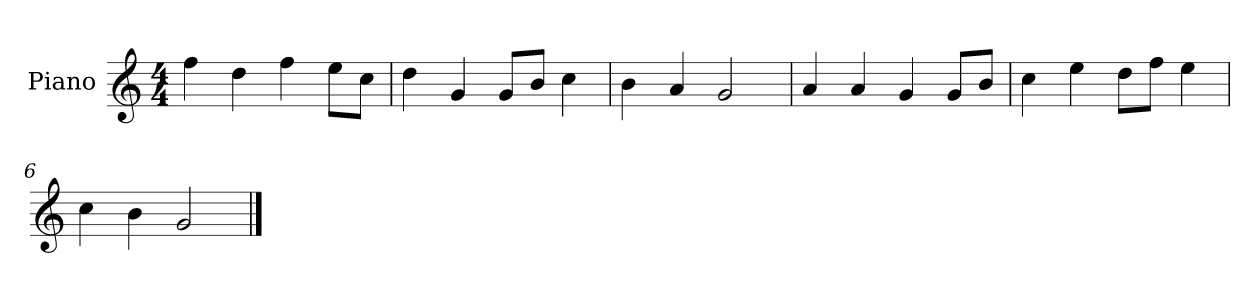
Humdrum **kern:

**kern
*part1
*staff1
*I"Piano
*I'P-no
*clefG2
*k[]
*M4/4
*MM90
=1
4ff\
4dd\
4ff\
8ee\L
8cc\J
=2
4dd\
4g/
8g/L
8b/J
4cc\
=3
4b\
4a/
2g/
=4
4a/
4a/
4g/
8g/L
8b/J
=5
4cc\
4ee\
8dd\L
8ff\J
4ee\
=6
4cc\
4b\
2g/
==
*-
